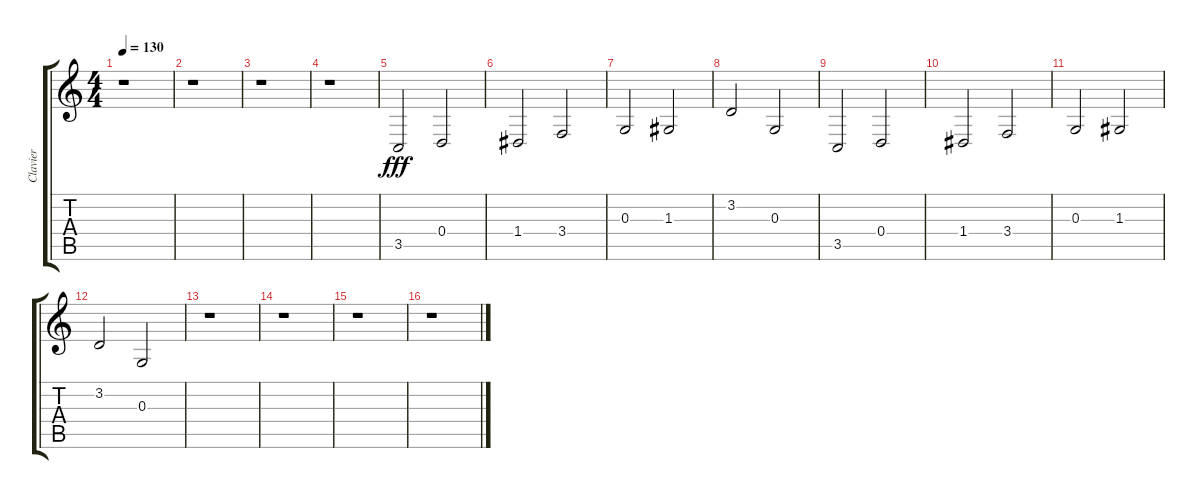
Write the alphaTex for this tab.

\track ("Clavier" "Clavier") {instrument choiraahs}
\staff {score tabs}
\tuning (E4 B3 G3 D3 A2 E2) {hide}
\ts (4 4)
\tempo 130
\clef g2
\ks c
r.1{dy fff} |
r.1 |
r.1 |
r.1 |
3.5.2 0.4.2 |
1.4.2 3.4.2 |
0.3.2 1.3.2 |
3.2.2 0.3.2 |
3.5.2 0.4.2 |
1.4.2 3.4.2 |
0.3.2 1.3.2 |
3.2.2 0.3.2 |
r.1 |
r.1 |
r.1 |
r.1
